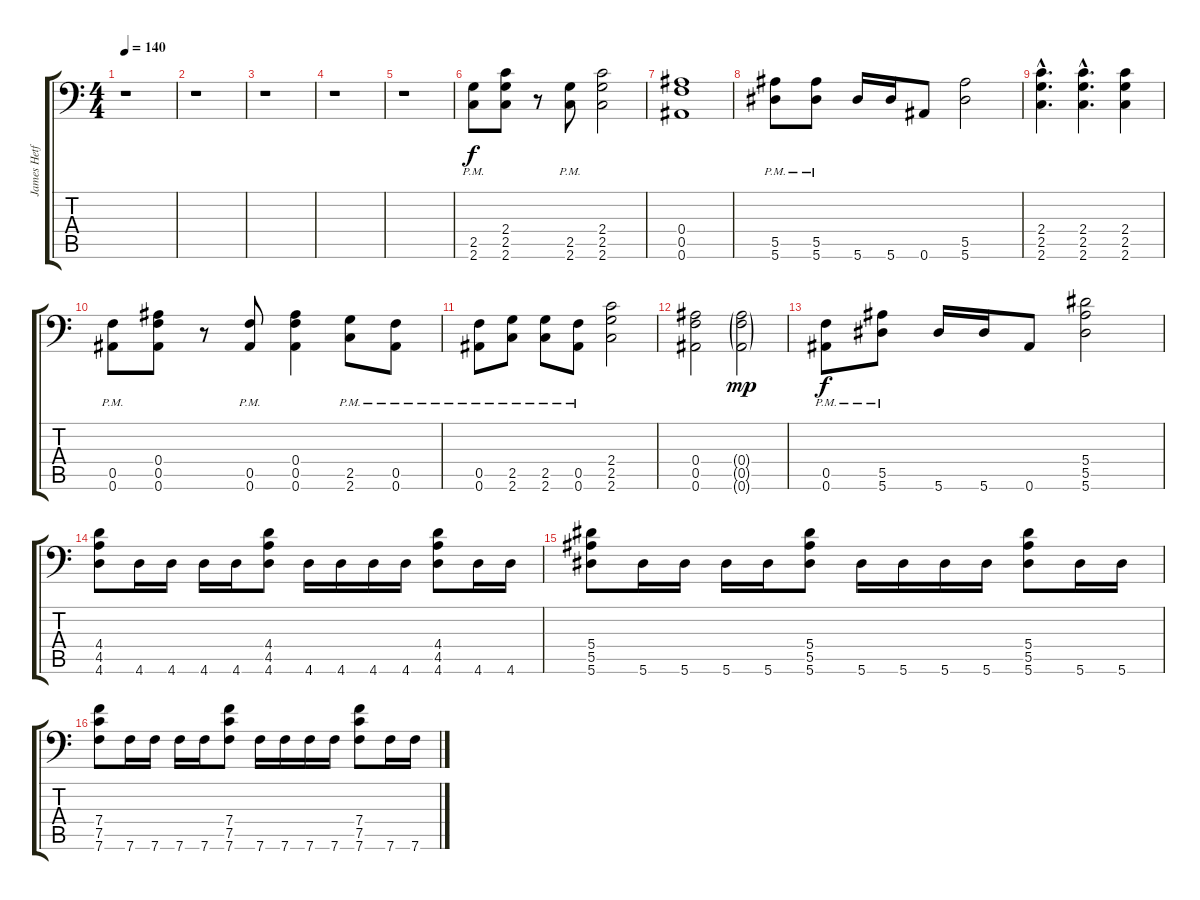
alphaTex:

\track ("James Hetfield" "James Hetf") {instrument distortionguitar}
\staff {score tabs}
\tuning (C4 G3 Eb3 Bb2 F2 Bb1) {hide}
\ts (4 4)
\tempo 140
\clef f4
\ks c
r.1{dy f} |
r.1 |
r.1 |
r.1 |
r.1 |
(2.5{pm} 2.6).8 (2.4 2.5 2.6).8 r.8 (2.5{pm} 2.6).8 (2.4 2.5 2.6).2 |
(0.4 0.5 0.6).1 |
(5.5{pm} 5.6).8 (5.5{pm} 5.6).8 5.6.16 5.6.16 0.6.8 (5.5 5.6).2 |
(2.4{hac} 2.5{hac} 2.6{hac}).4{d} (2.4{hac} 2.5{hac} 2.6{hac}).4{d} (2.4 2.5 2.6).4 |
(0.5{pm} 0.6).8 (0.4 0.5 0.6).8 r.8 (0.5{pm} 0.6).8 (0.4 0.5 0.6).4 (2.5{pm} 2.6).8 (0.5{pm} 0.6).8 |
(0.5{pm} 0.6).8 (2.5{pm} 2.6).8 (2.5{pm} 2.6).8 (0.5{pm} 0.6).8 (2.4 2.5 2.6).2 |
(0.4 0.5 0.6).2 (0.4{g} 0.5{g} 0.6{g}).2{dy mp} |
(0.5{pm} 0.6).8{dy f} (5.5{pm} 5.6).8 5.6.16 5.6.16 0.6.8 (5.4 5.5 5.6).2 |
(4.4 4.5 4.6).8 4.6.16 4.6.16 4.6.16 4.6.16 (4.4 4.5 4.6).8 4.6.16 4.6.16 4.6.16 4.6.16 (4.4 4.5 4.6).8 4.6.16 4.6.16 |
(5.4 5.5 5.6).8 5.6.16 5.6.16 5.6.16 5.6.16 (5.4 5.5 5.6).8 5.6.16 5.6.16 5.6.16 5.6.16 (5.4 5.5 5.6).8 5.6.16 5.6.16 |
(7.4 7.5 7.6).8 7.6.16 7.6.16 7.6.16 7.6.16 (7.4 7.5 7.6).8 7.6.16 7.6.16 7.6.16 7.6.16 (7.4 7.5 7.6).8 7.6.16 7.6.16
